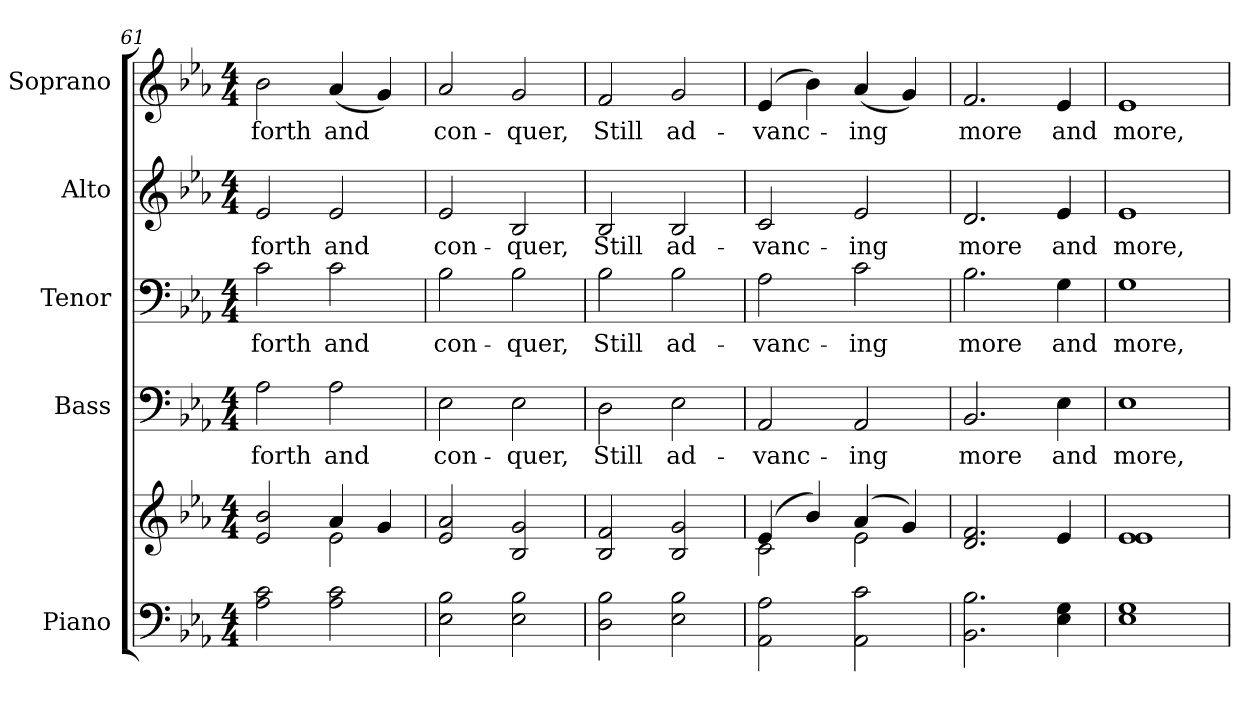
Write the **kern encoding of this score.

**kern	**kern	**kern	**text	**kern	**text	**kern	**text	**kern	**text
*part5	*part5	*part4	*part4	*part3	*part3	*part2	*part2	*part1	*part1
*staff6	*staff5	*staff4	*staff4	*staff3	*staff3	*staff2	*staff2	*staff1	*staff1
*I"Piano	*	*I"Bass	*	*I"Tenor	*	*I"Alto	*	*I"Soprano	*
*I'Pno.	*	*I'B.	*	*I'T.	*	*I'A.	*	*I'S.	*
!!LO:PB:g=z
*clefF4	*clefG2	*clefF4	*	*clefF4	*	*clefG2	*	*clefG2	*
*k[b-e-a-]	*k[b-e-a-]	*k[b-e-a-]	*	*k[b-e-a-]	*	*k[b-e-a-]	*	*k[b-e-a-]	*
*E-:	*E-:	*E-:	*	*E-:	*	*E-:	*	*E-:	*
*M4/4	*M4/4	*M4/4	*	*M4/4	*	*M4/4	*	*M4/4	*
=61	=61	=61	=61	=61	=61	=61	=61	=61	=61
*	*^	*	*	*	*	*	*	*	*
!	!	!	!	!LO:LY:b:color=#000000	!	!	!	!	!	!
!	!	!	!	!	!	!LO:LY:b:color=#000000	!	!	!	!
!	!	!	!	!	!	!	!	!LO:LY:b:color=#000000	!	!
!	!	!	!	!	!	!	!	!	!	!LO:LY:b:color=#000000
2A-i\ 2ci	2e-i/ 2b-i	2ryy	2A-i\	forth	2ci\	forth	2e-i/	forth	2b-i\	forth
!	!	!	!	!LO:LY:b:color=#000000	!	!	!	!	!	!
!	!	!	!	!	!	!LO:LY:b:color=#000000	!	!	!	!
!	!	!	!	!	!	!	!	!LO:LY:b:color=#000000	!	!
!	!	!	!	!	!	!	!	!	!	!LO:LY:b:color=#000000
2A-i\ 2ci	4a-i/	2e-i\	2A-i\	and	2ci\	and	2e-i/	and	(4a-i/	and
.	4gi/	.	.	.	.	.	.	.	4gi/)	.
*	*v	*v	*	*	*	*	*	*	*	*
=62	=62	=62	=62	=62	=62	=62	=62	=62	=62
!	!	!	!LO:LY:b:color=#000000	!	!	!	!	!	!
!	!	!	!	!	!LO:LY:b:color=#000000	!	!	!	!
!	!	!	!	!	!	!	!LO:LY:b:color=#000000	!	!
!	!	!	!	!	!	!	!	!	!LO:LY:b:color=#000000
2E-i\ 2B-i	2e-i/ 2a-i	2E-i\	con-	2B-i\	con-	2e-i/	con-	2a-i/	con-
!	!	!	!LO:LY:b:color=#000000	!	!	!	!	!	!
!	!	!	!	!	!LO:LY:b:color=#000000	!	!	!	!
!	!	!	!	!	!	!	!LO:LY:b:color=#000000	!	!
!	!	!	!	!	!	!	!	!	!LO:LY:b:color=#000000
2E-i\ 2B-i	2B-i/ 2gi	2E-i\	-quer,	2B-i\	-quer,	2B-i/	-quer,	2gi/	-quer,
=63	=63	=63	=63	=63	=63	=63	=63	=63	=63
!	!	!	!LO:LY:b:color=#000000	!	!	!	!	!	!
!	!	!	!	!	!LO:LY:b:color=#000000	!	!	!	!
!	!	!	!	!	!	!	!LO:LY:b:color=#000000	!	!
!	!	!	!	!	!	!	!	!	!LO:LY:b:color=#000000
2Di\ 2B-i	2B-i/ 2fi	2Di\	Still	2B-i\	Still	2B-i/	Still	2fi/	Still
!	!	!	!LO:LY:b:color=#000000	!	!	!	!	!	!
!	!	!	!	!	!LO:LY:b:color=#000000	!	!	!	!
!	!	!	!	!	!	!	!LO:LY:b:color=#000000	!	!
!	!	!	!	!	!	!	!	!	!LO:LY:b:color=#000000
2E-i\ 2B-i	2B-i/ 2gi	2E-i\	ad-	2B-i\	ad-	2B-i/	ad-	2gi/	ad-
!!LO:PB:g=z
=64	=64	=64	=64	=64	=64	=64	=64	=64	=64
*	*^	*	*	*	*	*	*	*	*
!	!	!	!	!LO:LY:b:color=#000000	!	!	!	!	!	!
!	!	!	!	!	!	!LO:LY:b:color=#000000	!	!	!	!
!	!	!	!	!	!	!	!	!LO:LY:b:color=#000000	!	!
!	!	!	!	!	!	!	!	!	!	!LO:LY:b:color=#000000
2AA-i\ 2A-i	(4e-i/	2ci\	2AA-i/	-vanc-	2A-i\	-vanc-	2ci/	-vanc-	(4e-i/	-vanc-
.	4b-i/)	.	.	.	.	.	.	.	4b-i\)	.
!	!	!	!	!LO:LY:b:color=#000000	!	!	!	!	!	!
!	!	!	!	!	!	!LO:LY:b:color=#000000	!	!	!	!
!	!	!	!	!	!	!	!	!LO:LY:b:color=#000000	!	!
!	!	!	!	!	!	!	!	!	!	!LO:LY:b:color=#000000
2AA-i\ 2ci	(4a-i/	2e-i\	2AA-i/	-ing	2ci\	-ing	2e-i/	-ing	(4a-i/	-ing
.	4gi/)	.	.	.	.	.	.	.	4gi/)	.
*	*v	*v	*	*	*	*	*	*	*	*
=65	=65	=65	=65	=65	=65	=65	=65	=65	=65
!	!	!	!LO:LY:b:color=#000000	!	!	!	!	!	!
!	!	!	!	!	!LO:LY:b:color=#000000	!	!	!	!
!	!	!	!	!	!	!	!LO:LY:b:color=#000000	!	!
!	!	!	!	!	!	!	!	!	!LO:LY:b:color=#000000
2.BB-i\ 2.B-i	2.di/ 2.fi	2.BB-i/	more	2.B-i\	more	2.di/	more	2.fi/	more
!	!	!	!LO:LY:b:color=#000000	!	!	!	!	!	!
!	!	!	!	!	!LO:LY:b:color=#000000	!	!	!	!
!	!	!	!	!	!	!	!LO:LY:b:color=#000000	!	!
!	!	!	!	!	!	!	!	!	!LO:LY:b:color=#000000
4E-i\ 4Gi	4e-i/	4E-i\	and	4Gi\	and	4e-i/	and	4e-i/	and
=66	=66	=66	=66	=66	=66	=66	=66	=66	=66
!	!	!	!LO:LY:b:color=#000000	!	!	!	!	!	!
!	!	!	!	!	!LO:LY:b:color=#000000	!	!	!	!
!	!	!	!	!	!	!	!LO:LY:b:color=#000000	!	!
!	!	!	!	!	!	!	!	!	!LO:LY:b:color=#000000
1E-i 1Gi	1e-i 1e-i	1E-i	more,	1Gi	more,	1e-i	more,	1e-i	more,
=	=	=	=	=	=	=	=	=	=
*-	*-	*-	*-	*-	*-	*-	*-	*-	*-
